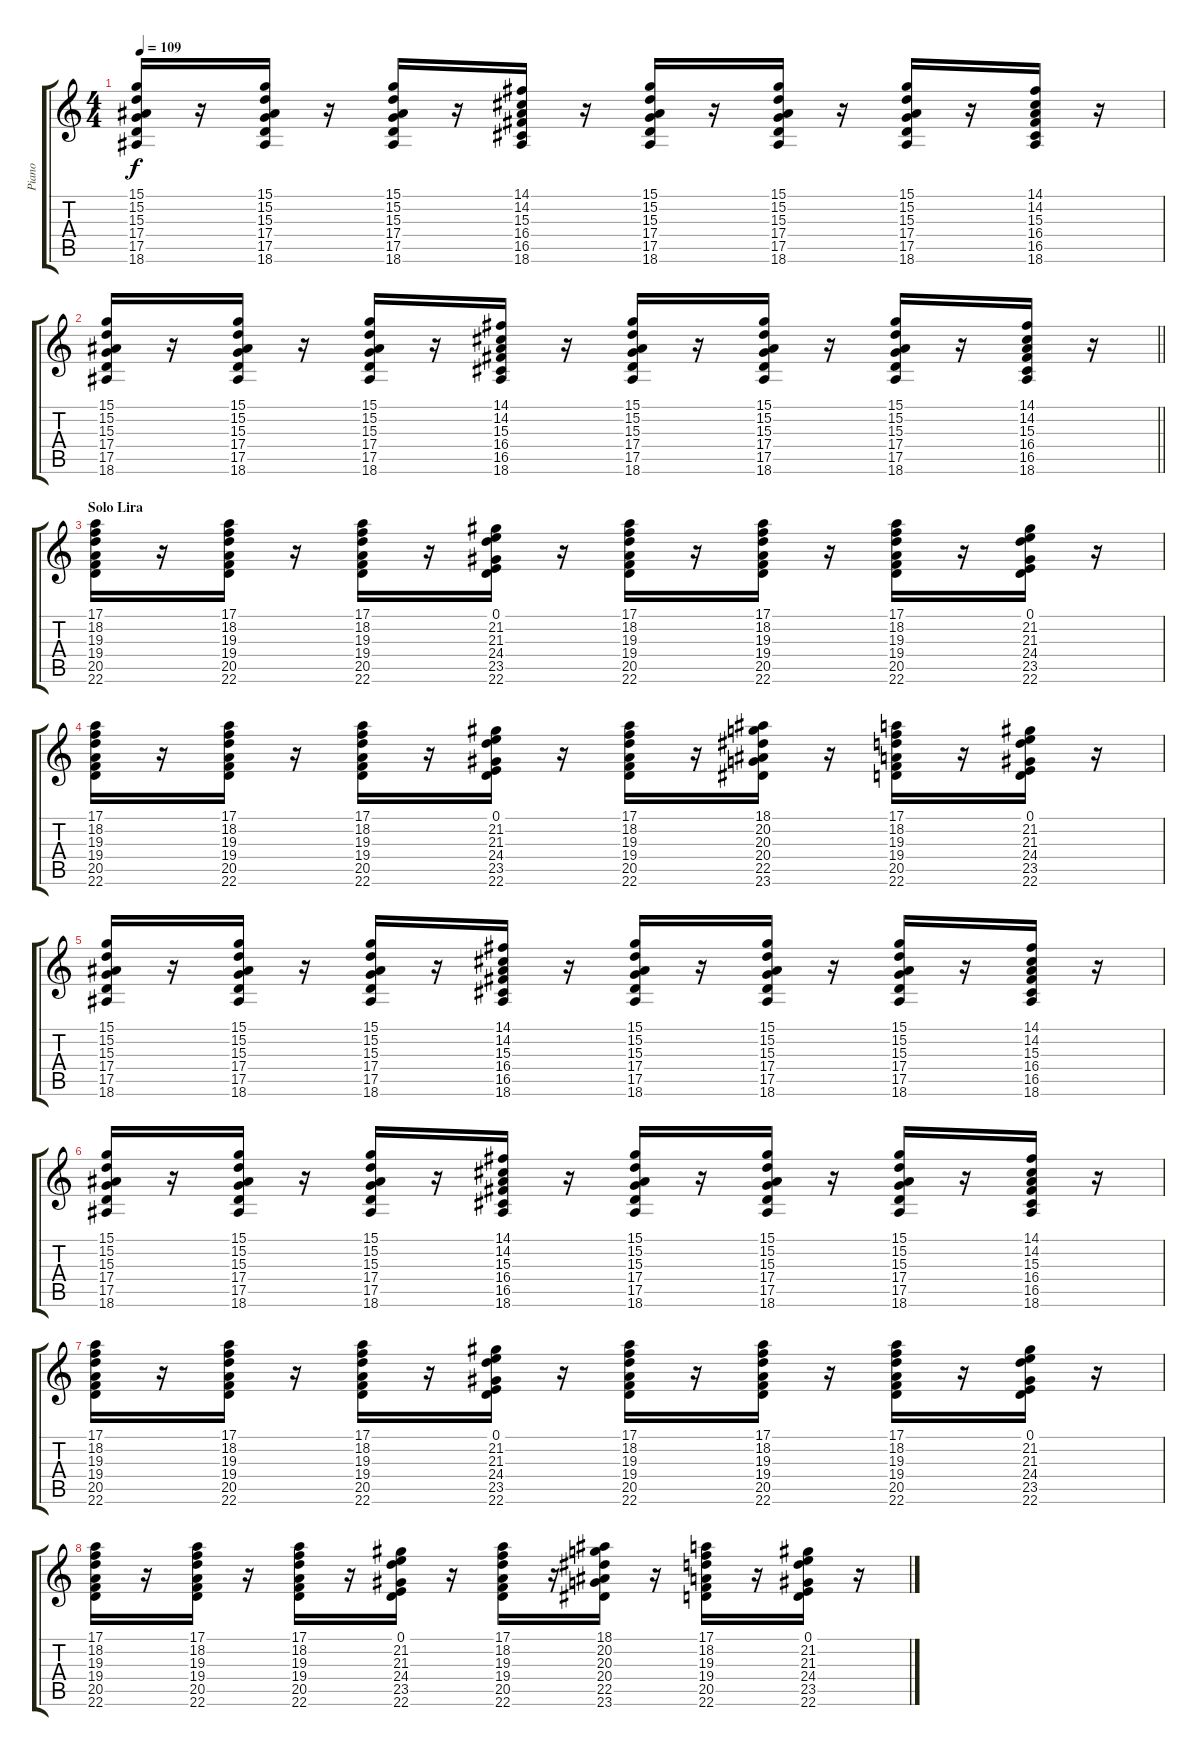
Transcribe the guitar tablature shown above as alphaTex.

\track ("Piano" "Piano") {instrument acousticgrandpiano}
\staff {score tabs}
\tuning (E4 B3 G3 D3 A2 E2) {hide}
\ts (4 4)
\tempo 109
\clef g2
\ks c
(15.1 15.2 15.3 17.4 17.5 18.6).16{dy f} r.16 (15.1 15.2 15.3 17.4 17.5 18.6).16 r.16 (15.1 15.2 15.3 17.4 17.5 18.6).16{balance 8} r.16 (14.1 14.2 15.3 16.4 16.5 18.6).16 r.16 (15.1 15.2 15.3 17.4 17.5 18.6).16 r.16 (15.1 15.2 15.3 17.4 17.5 18.6).16 r.16 (15.1 15.2 15.3 17.4 17.5 18.6).16{balance 8} r.16 (14.1 14.2 15.3 16.4 16.5 18.6).16 r.16 |
\barLineRight lightlight
(15.1 15.2 15.3 17.4 17.5 18.6).16 r.16 (15.1 15.2 15.3 17.4 17.5 18.6).16 r.16 (15.1 15.2 15.3 17.4 17.5 18.6).16{balance 8} r.16 (14.1 14.2 15.3 16.4 16.5 18.6).16 r.16 (15.1 15.2 15.3 17.4 17.5 18.6).16 r.16 (15.1 15.2 15.3 17.4 17.5 18.6).16 r.16 (15.1 15.2 15.3 17.4 17.5 18.6).16{balance 8} r.16 (14.1 14.2 15.3 16.4 16.5 18.6).16 r.16 |
\section ("" "Solo Lira")
(17.1 18.2 19.3 19.4 20.5 22.6).16{balance 8} r.16 (17.1 18.2 19.3 19.4 20.5 22.6).16{balance 8} r.16 (17.1 18.2 19.3 19.4 20.5 22.6).16{balance 8} r.16 (0.1 21.2 21.3 24.4 23.5 22.6).16{balance 8} r.16 (17.1 18.2 19.3 19.4 20.5 22.6).16{balance 8} r.16 (17.1 18.2 19.3 19.4 20.5 22.6).16{balance 8} r.16 (17.1 18.2 19.3 19.4 20.5 22.6).16{balance 8} r.16 (0.1 21.2 21.3 24.4 23.5 22.6).16{balance 8} r.16 |
(17.1 18.2 19.3 19.4 20.5 22.6).16{balance 8} r.16 (17.1 18.2 19.3 19.4 20.5 22.6).16{balance 8} r.16 (17.1 18.2 19.3 19.4 20.5 22.6).16{balance 8} r.16 (0.1 21.2 21.3 24.4 23.5 22.6).16{balance 8} r.16 (17.1 18.2 19.3 19.4 20.5 22.6).16{balance 8} r.16 (18.1 20.2 20.3 20.4 22.5 23.6).16{balance 8} r.16 (17.1 18.2 19.3 19.4 20.5 22.6).16{balance 8} r.16 (0.1 21.2 21.3 24.4 23.5 22.6).16{balance 8} r.16 |
(15.1 15.2 15.3 17.4 17.5 18.6).16 r.16 (15.1 15.2 15.3 17.4 17.5 18.6).16 r.16 (15.1 15.2 15.3 17.4 17.5 18.6).16{balance 8} r.16 (14.1 14.2 15.3 16.4 16.5 18.6).16 r.16 (15.1 15.2 15.3 17.4 17.5 18.6).16 r.16 (15.1 15.2 15.3 17.4 17.5 18.6).16 r.16 (15.1 15.2 15.3 17.4 17.5 18.6).16{balance 8} r.16 (14.1 14.2 15.3 16.4 16.5 18.6).16 r.16 |
(15.1 15.2 15.3 17.4 17.5 18.6).16 r.16 (15.1 15.2 15.3 17.4 17.5 18.6).16 r.16 (15.1 15.2 15.3 17.4 17.5 18.6).16{balance 8} r.16 (14.1 14.2 15.3 16.4 16.5 18.6).16 r.16 (15.1 15.2 15.3 17.4 17.5 18.6).16 r.16 (15.1 15.2 15.3 17.4 17.5 18.6).16 r.16 (15.1 15.2 15.3 17.4 17.5 18.6).16{balance 8} r.16 (14.1 14.2 15.3 16.4 16.5 18.6).16 r.16 |
(17.1 18.2 19.3 19.4 20.5 22.6).16{balance 8} r.16 (17.1 18.2 19.3 19.4 20.5 22.6).16{balance 8} r.16 (17.1 18.2 19.3 19.4 20.5 22.6).16{balance 8} r.16 (0.1 21.2 21.3 24.4 23.5 22.6).16{balance 8} r.16 (17.1 18.2 19.3 19.4 20.5 22.6).16{balance 8} r.16 (17.1 18.2 19.3 19.4 20.5 22.6).16{balance 8} r.16 (17.1 18.2 19.3 19.4 20.5 22.6).16{balance 8} r.16 (0.1 21.2 21.3 24.4 23.5 22.6).16{balance 8} r.16 |
(17.1 18.2 19.3 19.4 20.5 22.6).16{balance 8} r.16 (17.1 18.2 19.3 19.4 20.5 22.6).16{balance 8} r.16 (17.1 18.2 19.3 19.4 20.5 22.6).16{balance 8} r.16 (0.1 21.2 21.3 24.4 23.5 22.6).16{balance 8} r.16 (17.1 18.2 19.3 19.4 20.5 22.6).16{balance 8} r.16 (18.1 20.2 20.3 20.4 22.5 23.6).16{balance 8} r.16 (17.1 18.2 19.3 19.4 20.5 22.6).16{balance 8} r.16 (0.1 21.2 21.3 24.4 23.5 22.6).16{balance 8} r.16
